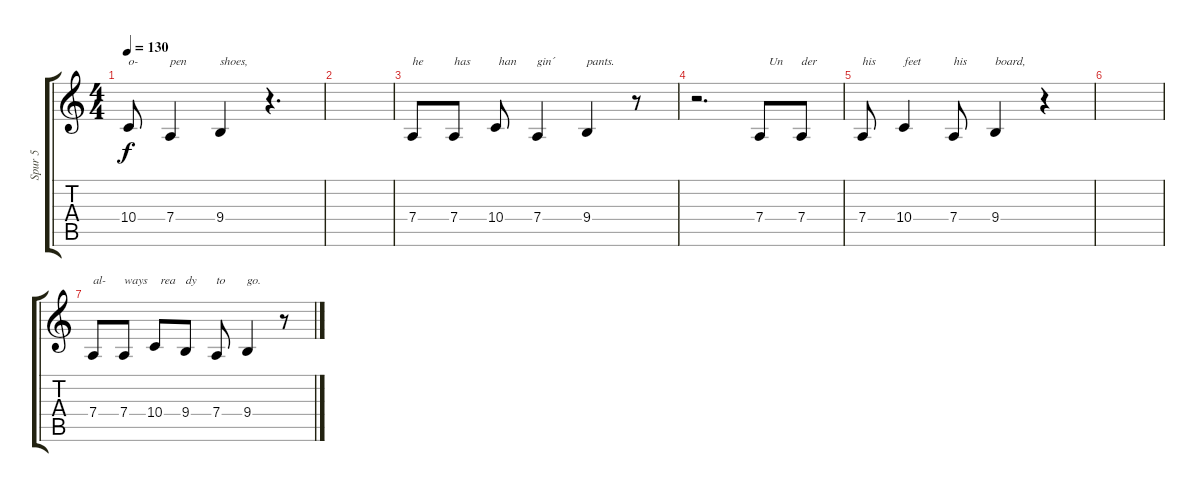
\track ("Spur 5" "Spur 5") {instrument lead6voice}
\staff {score tabs}
\tuning (E4 B3 G3 D3 A2 E2) {hide}
\ts (4 4)
\tempo 130
\clef g2
\ks c
10.4.8{txt "o-" dy f} 7.4.4{txt "pen"} 9.4.4{txt "shoes,"} r.4{d} |
|
7.4.8{txt "he"} 7.4.8{txt "has"} 10.4.8{txt " han"} 7.4.4{txt "gin´"} 9.4.4{txt "pants."} r.8 |
r.2{d} 7.4.8{txt "   Un"} 7.4.8{txt "der"} |
7.4.8{txt "his"} 10.4.4{txt "feet"} 7.4.8{txt "his"} 9.4.4{txt "board,"} r.4 |
|
7.4.8{txt "al-"} 7.4.8{txt "ways"} 10.4.8{txt "  rea"} 9.4.8{txt "dy"} 7.4.8{txt "to"} 9.4.4{txt "go."} r.8
